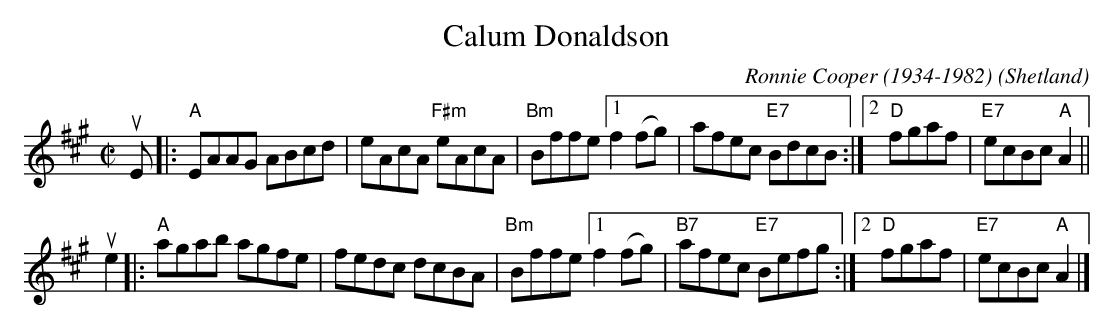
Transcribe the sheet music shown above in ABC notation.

X:1
T: Calum Donaldson
C: Ronnie Cooper (1934-1982)
O: Shetland
M: C|
L: 1/8
K: A
uE |:\
"A"EAAG ABcd | eAcA "F#m"eAcA | "Bm"Bffe [1 f2(fg) | afec "E7"BdcB :|[2 "D"fgaf | "E7"ecBc "A"A2 ||
ue2 |:\
"A"agab agfe | fedc dcBA | "Bm"Bffe [1 f2(fg) | "B7"afec "E7"Befg :|[2 "D"fgaf | "E7"ecBc "A"A2 |]
